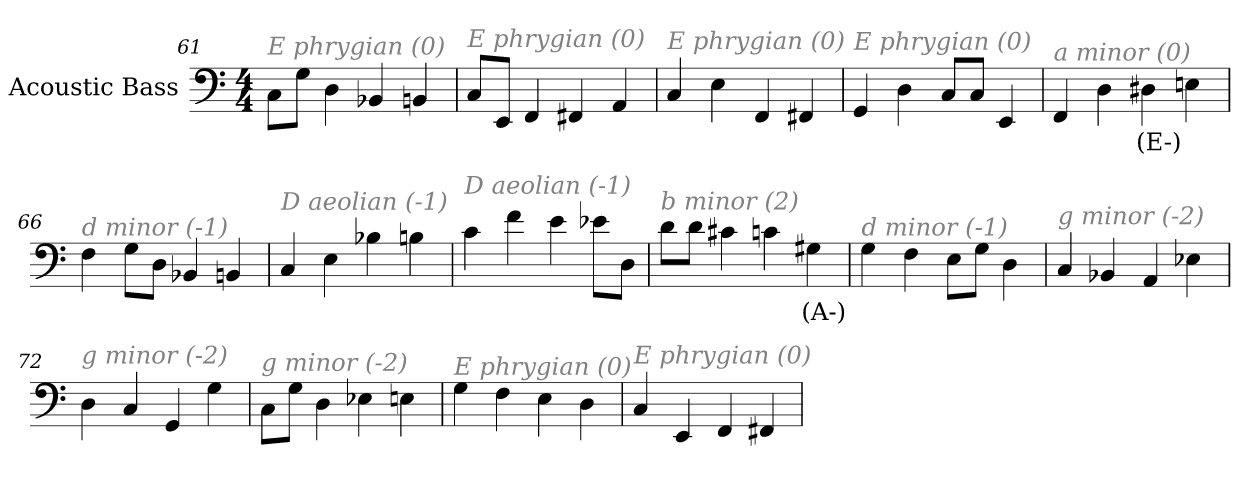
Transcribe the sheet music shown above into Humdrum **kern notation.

**kern	**text
*part1	*part1
*staff1	*staff1
*I"Acoustic Bass	*
*clefF4	*
*ITrd7c12	*
*k[]	*
*C:	*
*M4/4	*
=61	=61
!LO:TX:i:color=#808080:t=E phrygian (0)	!
8CCL	.
8GGJ	.
4DD	.
4BBB-X	.
4BBBn	.
=62	=62
!LO:TX:i:color=#808080:t=E phrygian (0)	!
8CCL	.
8EEEJ	.
4FFF	.
4FFF#X	.
4AAA	.
=63	=63
!LO:TX:i:color=#808080:t=E phrygian (0)	!
4CC	.
4EE	.
4FFF	.
4FFF#X	.
=64	=64
!LO:TX:i:color=#808080:t=E phrygian (0)	!
4GGG	.
4DD	.
8CCL	.
8CCJ	.
4EEE	.
=65	=65
!LO:TX:i:color=#808080:t=a minor (0)	!
4FFF	.
4DD	.
4DD#Xi	(E-)
4EEn	.
=66	=66
!LO:TX:i:color=#808080:t=d minor (-1)	!
4FF	.
8GGL	.
8DDJ	.
4BBB-X	.
4BBBn	.
=67	=67
!LO:TX:i:color=#808080:t=D aeolian (-1)	!
4CC	.
4EE	.
4BB-X	.
4BBn	.
=68	=68
!LO:TX:i:color=#808080:t=D aeolian (-1)	!
4C	.
4F	.
4E	.
8E-XL	.
8DDJ	.
=69	=69
!LO:TX:i:color=#808080:t=b minor (2)	!
8DL	.
8DJ	.
4C#X	.
4Cn	.
4GG#Xi	(A-)
=70	=70
!LO:TX:i:color=#808080:t=d minor (-1)	!
4GG	.
4FF	.
8EEL	.
8GGJ	.
4DD	.
=71	=71
!LO:TX:i:color=#808080:t=g minor (-2)	!
4CC	.
4BBB-X	.
4AAA	.
4EE-X	.
=72	=72
!LO:TX:i:color=#808080:t=g minor (-2)	!
4DD	.
4CC	.
4GGG	.
4GG	.
=73	=73
!LO:TX:i:color=#808080:t=g minor (-2)	!
8CCL	.
8GGJ	.
4DD	.
4EE-X	.
4EEn	.
=74	=74
!LO:TX:i:color=#808080:t=E phrygian (0)	!
4GG	.
4FF	.
4EE	.
4DD	.
=75	=75
!LO:TX:i:color=#808080:t=E phrygian (0)	!
4CC	.
4EEE	.
4FFF	.
4FFF#X	.
=	=
*-	*-
